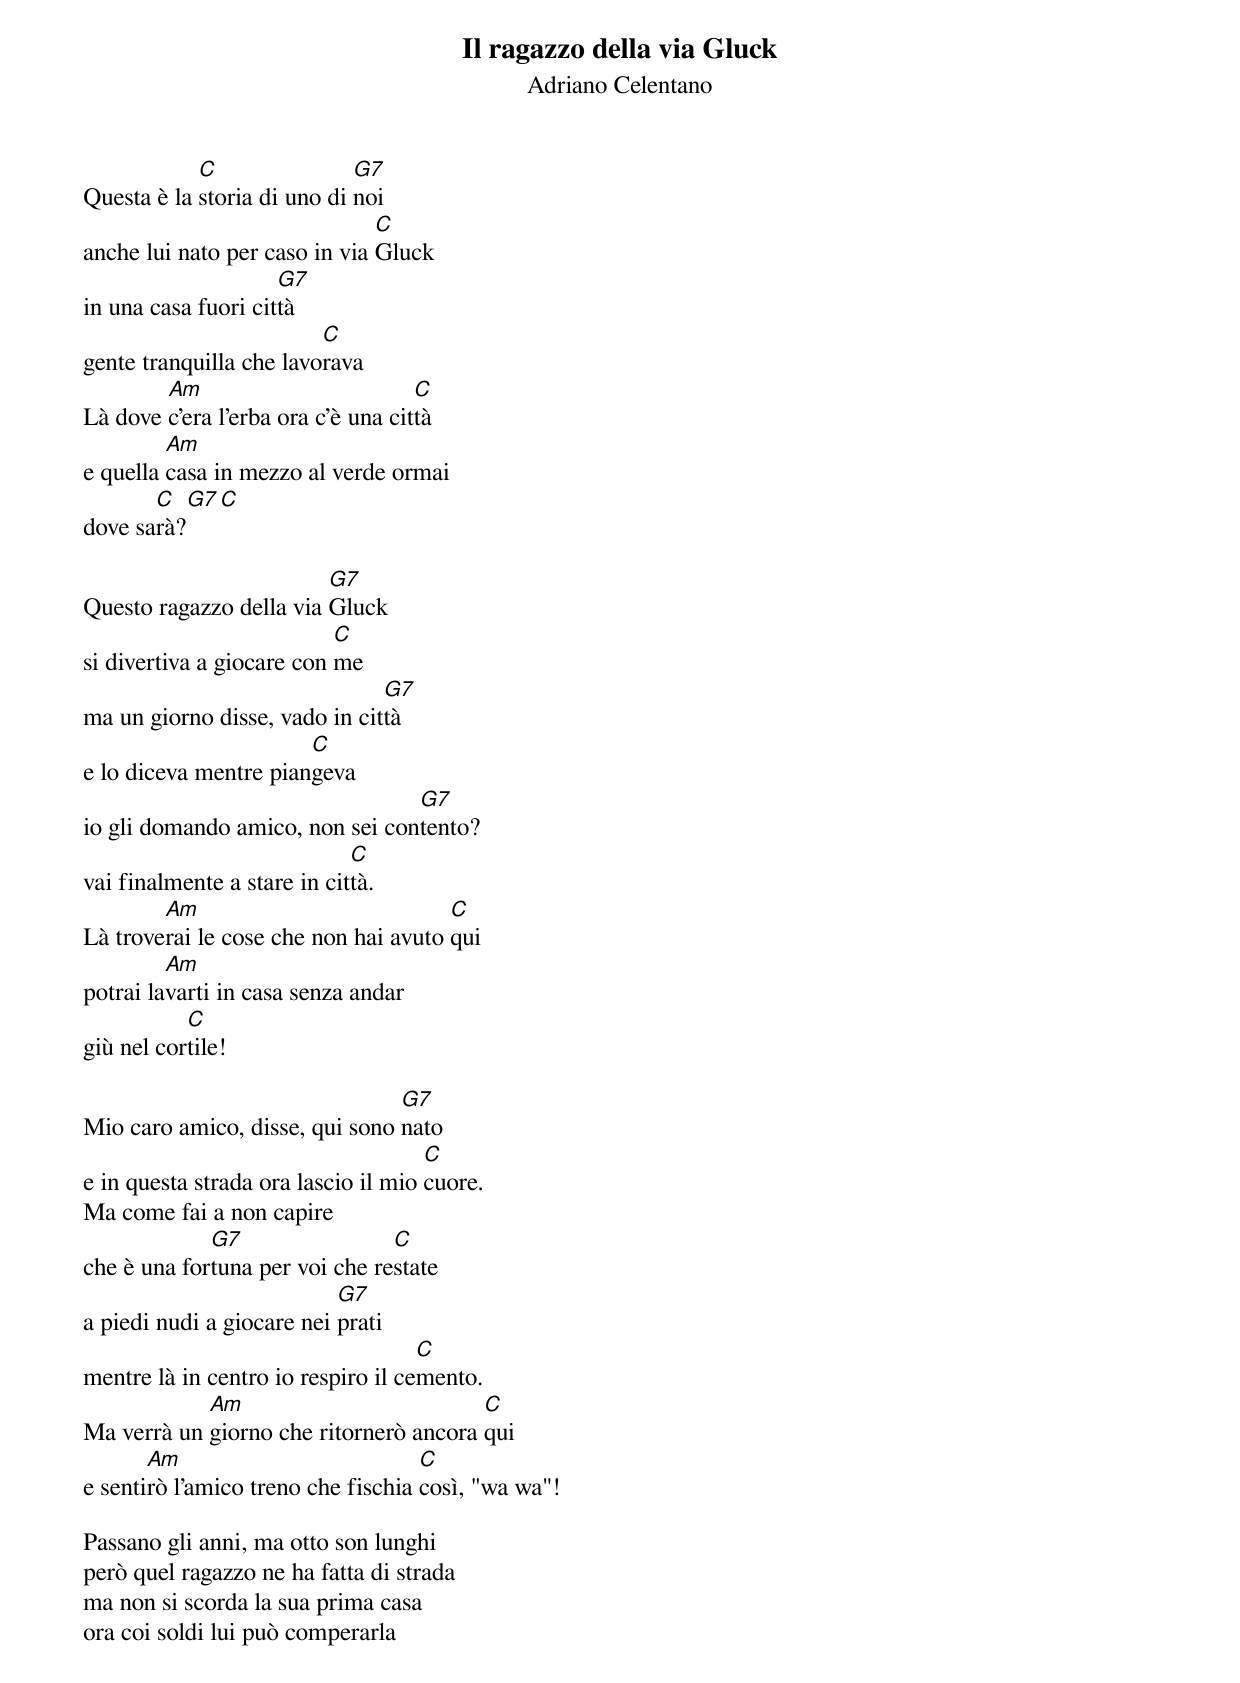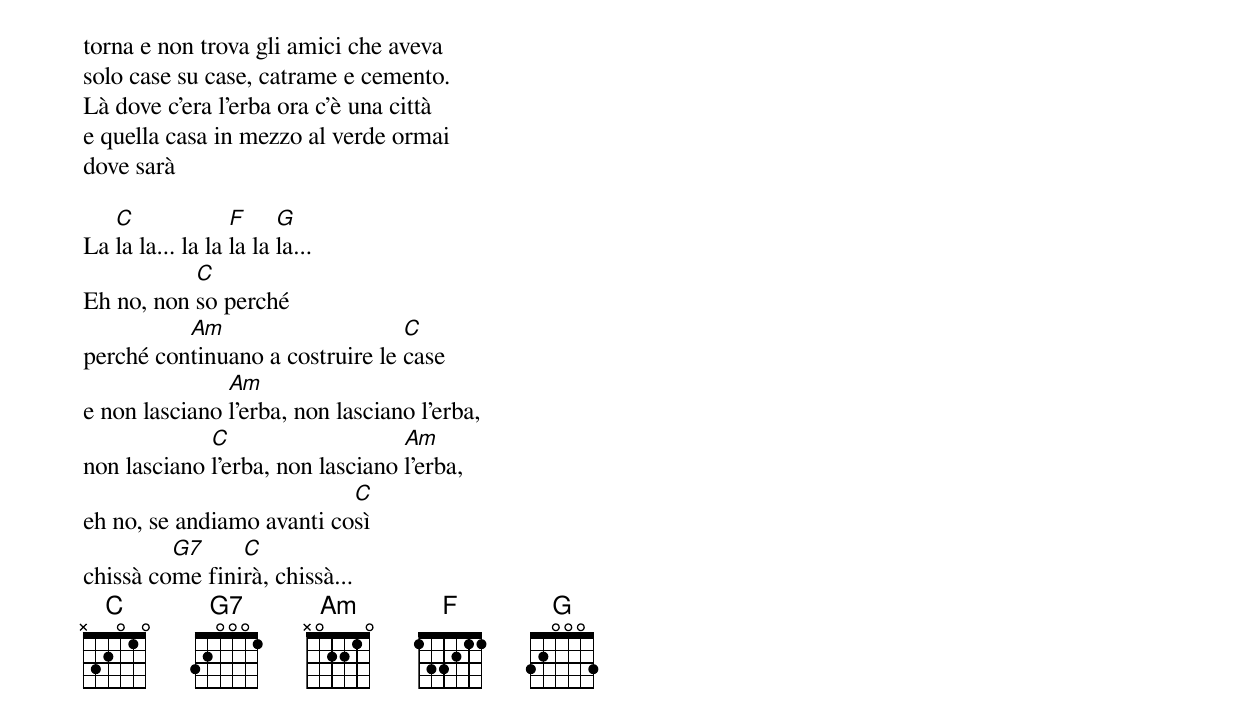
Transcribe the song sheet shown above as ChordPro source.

{title: Il ragazzo della via Gluck}
{subtitle: Adriano Celentano}

Questa è la [C]storia di uno di [G7]noi
anche lui nato per caso in via [C]Gluck
in una casa fuori cit[G7]tà
gente tranquilla che lavo[C]rava
Là dove [Am]c'era l'erba ora c'è una cit[C]tà
e quella [Am]casa in mezzo al verde ormai
dove sa[C]rà?[G7][C]

Questo ragazzo della via [G7]Gluck
si divertiva a giocare con [C]me
ma un giorno disse, vado in cit[G7]tà
e lo diceva mentre pian[C]geva
io gli domando amico, non sei con[G7]tento?
vai finalmente a stare in cit[C]tà.
Là trove[Am]rai le cose che non hai avuto [C]qui
potrai la[Am]varti in casa senza andar
giù nel cor[C]tile!

Mio caro amico, disse, qui sono [G7]nato
e in questa strada ora lascio il mio [C]cuore.
Ma come fai a non capire
che è una for[G7]tuna per voi che re[C]state
a piedi nudi a giocare nei [G7]prati
mentre là in centro io respiro il ce[C]mento.
Ma verrà un [Am]giorno che ritornerò ancora [C]qui
e senti[Am]rò l'amico treno che fischia [C]così, "wa wa"!

Passano gli anni, ma otto son lunghi
però quel ragazzo ne ha fatta di strada
ma non si scorda la sua prima casa
ora coi soldi lui può comperarla
torna e non trova gli amici che aveva
solo case su case, catrame e cemento.
Là dove c'era l'erba ora c'è una città
e quella casa in mezzo al verde ormai
dove sarà

La [C]la la... la la [F]la la [G]la...
Eh no, non [C]so perché
perché con[Am]tinuano a costruire le [C]case
e non lasciano [Am]l'erba, non lasciano l'erba,
non lasciano [C]l'erba, non lasciano [Am]l'erba,
eh no, se andiamo avanti co[C]sì
chissà co[G7]me fini[C]rà, chissà...
